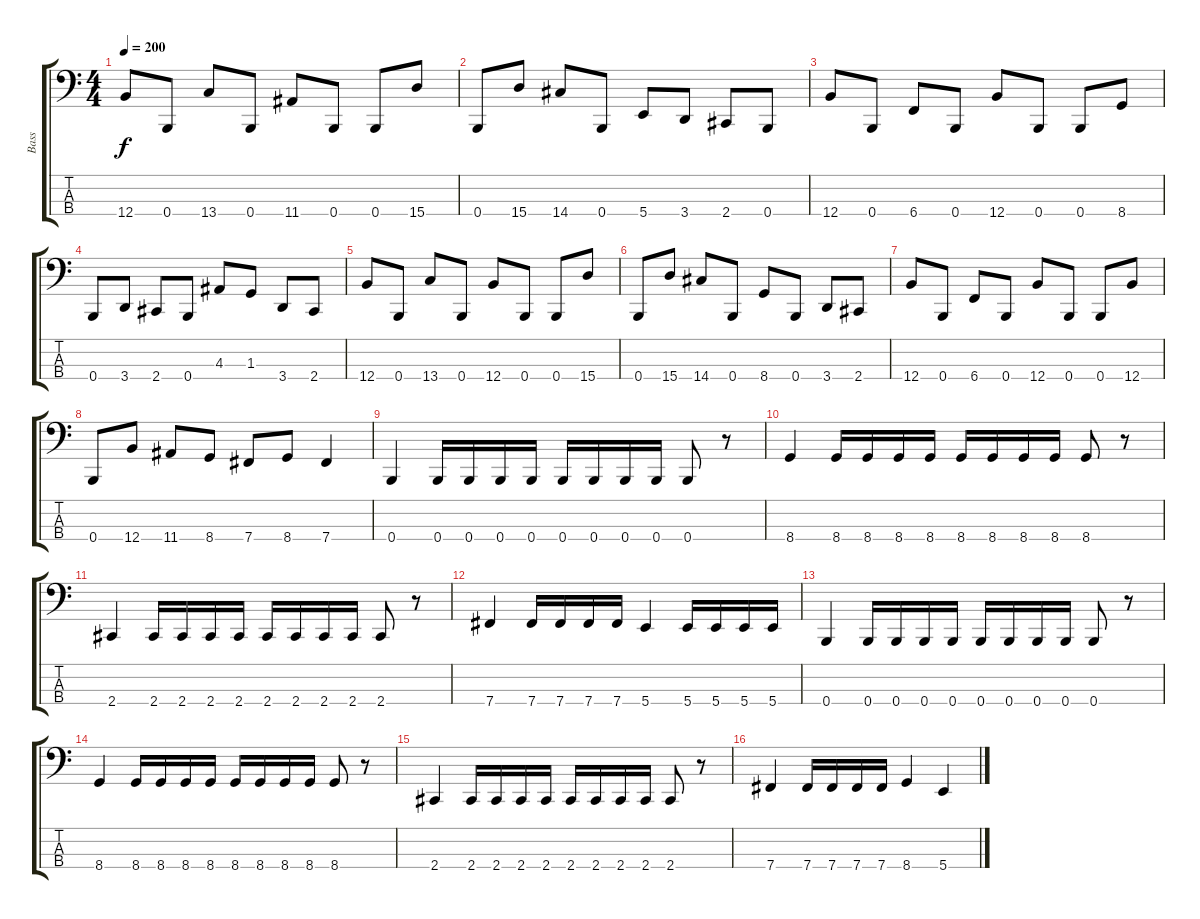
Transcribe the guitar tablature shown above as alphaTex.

\track ("Bass" "Bass") {instrument electricbassfinger}
\staff {score tabs}
\tuning (E2 B1 Gb1 B0) {hide}
\ts (4 4)
\tempo 200
\clef f4
\ks c
12.4.8{dy f} 0.4.8 13.4.8 0.4.8 11.4.8 0.4.8 0.4.8 15.4.8 |
0.4.8 15.4.8 14.4.8 0.4.8 5.4.8 3.4.8 2.4.8 0.4.8 |
12.4.8 0.4.8 6.4.8 0.4.8 12.4.8 0.4.8 0.4.8 8.4.8 |
0.4.8 3.4.8 2.4.8 0.4.8 4.3.8 1.3.8 3.4.8 2.4.8 |
12.4.8 0.4.8 13.4.8 0.4.8 12.4.8 0.4.8 0.4.8 15.4.8 |
0.4.8 15.4.8 14.4.8 0.4.8 8.4.8 0.4.8 3.4.8 2.4.8 |
12.4.8 0.4.8 6.4.8 0.4.8 12.4.8 0.4.8 0.4.8 12.4.8 |
0.4.8 12.4.8 11.4.8 8.4.8 7.4.8 8.4.8 7.4.4 |
0.4.4 0.4.16 0.4.16 0.4.16 0.4.16 0.4.16 0.4.16 0.4.16 0.4.16 0.4.8 r.8 |
8.4.4 8.4.16 8.4.16 8.4.16 8.4.16 8.4.16 8.4.16 8.4.16 8.4.16 8.4.8 r.8 |
2.4.4 2.4.16 2.4.16 2.4.16 2.4.16 2.4.16 2.4.16 2.4.16 2.4.16 2.4.8 r.8 |
7.4.4 7.4.16 7.4.16 7.4.16 7.4.16 5.4.4 5.4.16 5.4.16 5.4.16 5.4.16 |
0.4.4 0.4.16 0.4.16 0.4.16 0.4.16 0.4.16 0.4.16 0.4.16 0.4.16 0.4.8 r.8 |
8.4.4 8.4.16 8.4.16 8.4.16 8.4.16 8.4.16 8.4.16 8.4.16 8.4.16 8.4.8 r.8 |
2.4.4 2.4.16 2.4.16 2.4.16 2.4.16 2.4.16 2.4.16 2.4.16 2.4.16 2.4.8 r.8 |
7.4.4 7.4.16 7.4.16 7.4.16 7.4.16 8.4.4 5.4.4
